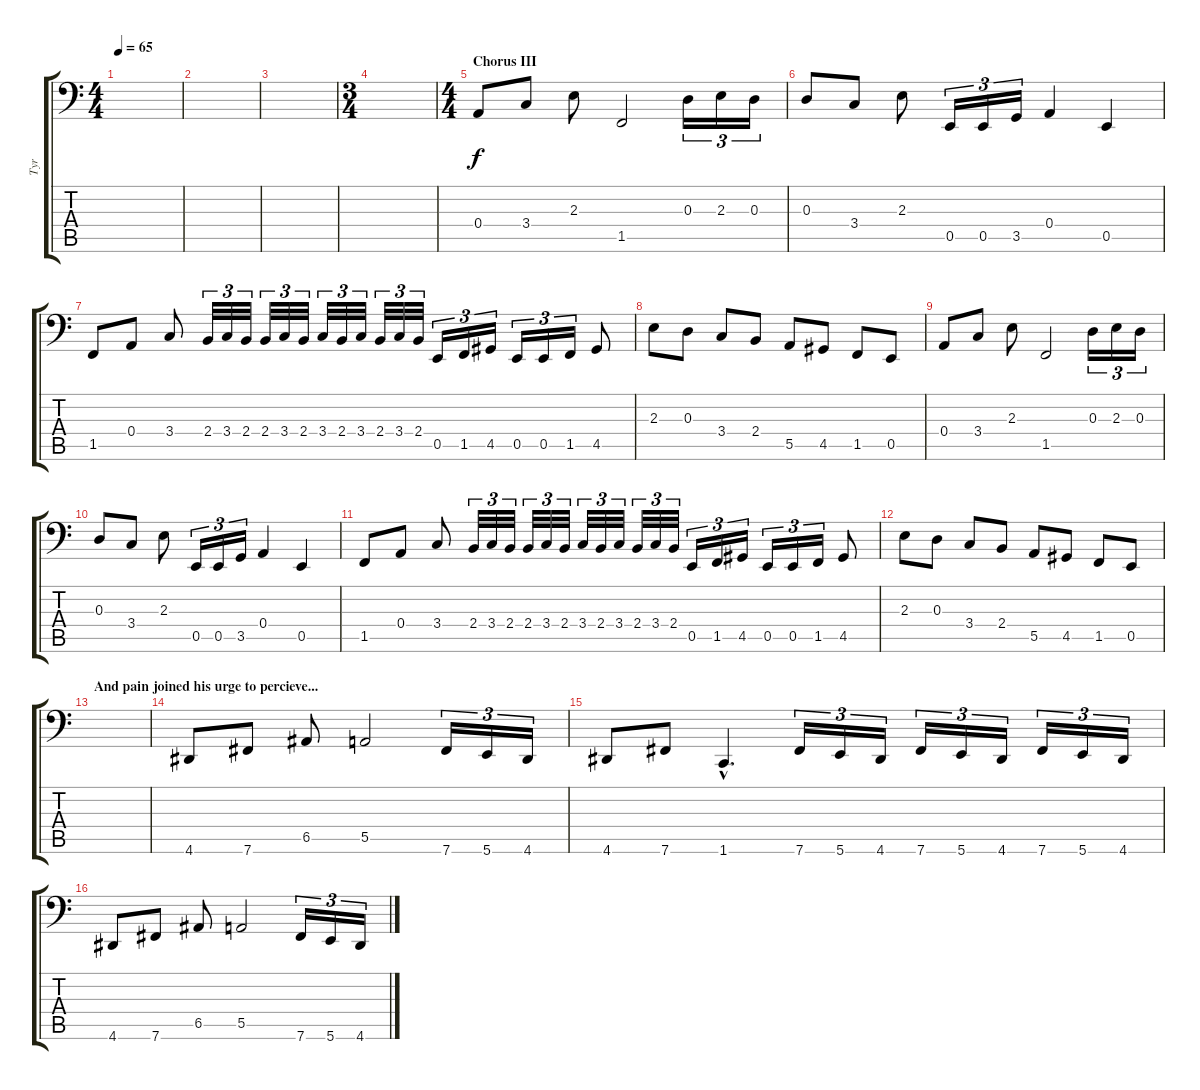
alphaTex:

\track ("Tyr" "Tyr") {instrument electricbassfinger}
\staff {score tabs}
\tuning (C3 G2 D2 A1 E1 B0) {hide}
\ts (4 4)
\tempo 65
\clef f4
\ks c
|
|
|
\ts (3 4)
|
\ts (4 4)
\section ("" "Chorus III")
0.4.8 3.4.8 2.3.8 1.5.2 0.3.16{tu (3 2)} 2.3.16{tu (3 2)} 0.3.16{tu (3 2)} |
0.3.8 3.4.8 2.3.8 0.5.16{tu (3 2)} 0.5.16{tu (3 2)} 3.5.16{tu (3 2)} 0.4.4 0.5.4 |
1.5.8 0.4.8 3.4.8 2.4.32{tu (3 2)} 3.4.32{tu (3 2)} 2.4.32{tu (3 2)} 2.4.32{tu (3 2)} 3.4.32{tu (3 2)} 2.4.32{tu (3 2)} 3.4.32{tu (3 2)} 2.4.32{tu (3 2)} 3.4.32{tu (3 2)} 2.4.32{tu (3 2)} 3.4.32{tu (3 2)} 2.4.32{tu (3 2)} 0.5.16{tu (3 2)} 1.5.16{tu (3 2)} 4.5.16{tu (3 2)} 0.5.16{tu (3 2)} 0.5.16{tu (3 2)} 1.5.16{tu (3 2)} 4.5.8 |
2.3.8 0.3.8 3.4.8 2.4.8 5.5.8 4.5.8 1.5.8 0.5.8 |
0.4.8 3.4.8 2.3.8 1.5.2 0.3.16{tu (3 2)} 2.3.16{tu (3 2)} 0.3.16{tu (3 2)} |
0.3.8 3.4.8 2.3.8 0.5.16{tu (3 2)} 0.5.16{tu (3 2)} 3.5.16{tu (3 2)} 0.4.4 0.5.4 |
1.5.8 0.4.8 3.4.8 2.4.32{tu (3 2)} 3.4.32{tu (3 2)} 2.4.32{tu (3 2)} 2.4.32{tu (3 2)} 3.4.32{tu (3 2)} 2.4.32{tu (3 2)} 3.4.32{tu (3 2)} 2.4.32{tu (3 2)} 3.4.32{tu (3 2)} 2.4.32{tu (3 2)} 3.4.32{tu (3 2)} 2.4.32{tu (3 2)} 0.5.16{tu (3 2)} 1.5.16{tu (3 2)} 4.5.16{tu (3 2)} 0.5.16{tu (3 2)} 0.5.16{tu (3 2)} 1.5.16{tu (3 2)} 4.5.8 |
2.3.8 0.3.8 3.4.8 2.4.8 5.5.8 4.5.8 1.5.8 0.5.8 |
\section ("" "And pain joined his urge to percieve...")
|
4.6.8 7.6.8 6.5.8 5.5.2 7.6.16{tu (3 2)} 5.6.16{tu (3 2)} 4.6.16{tu (3 2)} |
4.6.8 7.6.8 1.6{hac}.4{d} 7.6.16{tu (3 2)} 5.6.16{tu (3 2)} 4.6.16{tu (3 2)} 7.6.16{tu (3 2)} 5.6.16{tu (3 2)} 4.6.16{tu (3 2)} 7.6.16{tu (3 2)} 5.6.16{tu (3 2)} 4.6.16{tu (3 2)} |
4.6.8 7.6.8 6.5.8 5.5.2 7.6.16{tu (3 2)} 5.6.16{tu (3 2)} 4.6.16{tu (3 2)}
